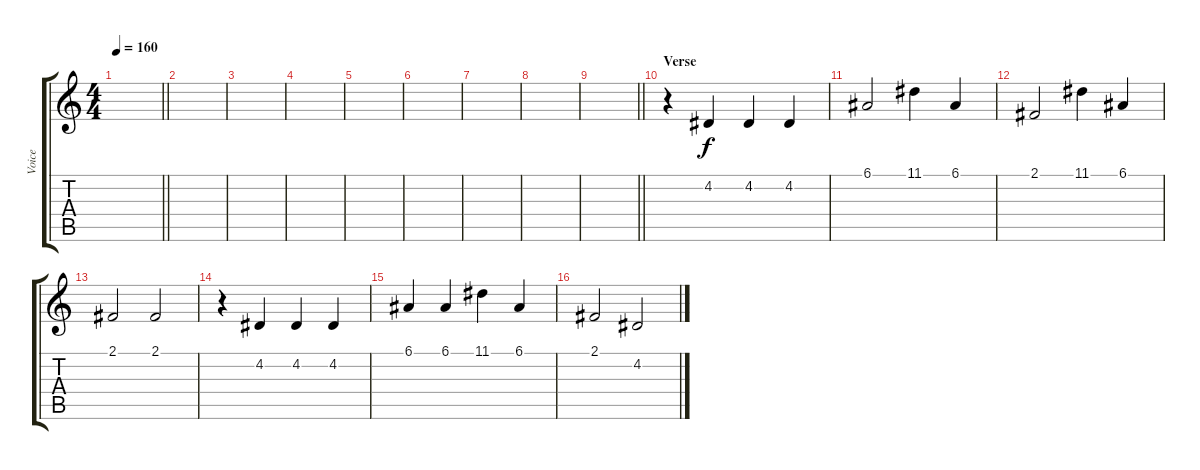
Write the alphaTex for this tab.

\track ("Voice " "Voice ") {instrument lead6voice}
\staff {score tabs}
\tuning (E4 B3 G3 D3 A2 E2) {hide}
\ts (4 4)
\tempo 160
\clef g2
\barLineRight lightlight
\ks c
|
|
|
|
|
|
|
|
\barLineRight lightlight
|
\section ("" "Verse")
r.4 4.2.4 4.2.4 4.2.4 |
6.1.2 11.1.4 6.1.4 |
2.1.2 11.1.4 6.1.4 |
2.1.2 2.1.2 |
r.4 4.2.4 4.2.4 4.2.4 |
6.1.4 6.1.4 11.1.4 6.1.4 |
2.1.2 4.2.2
